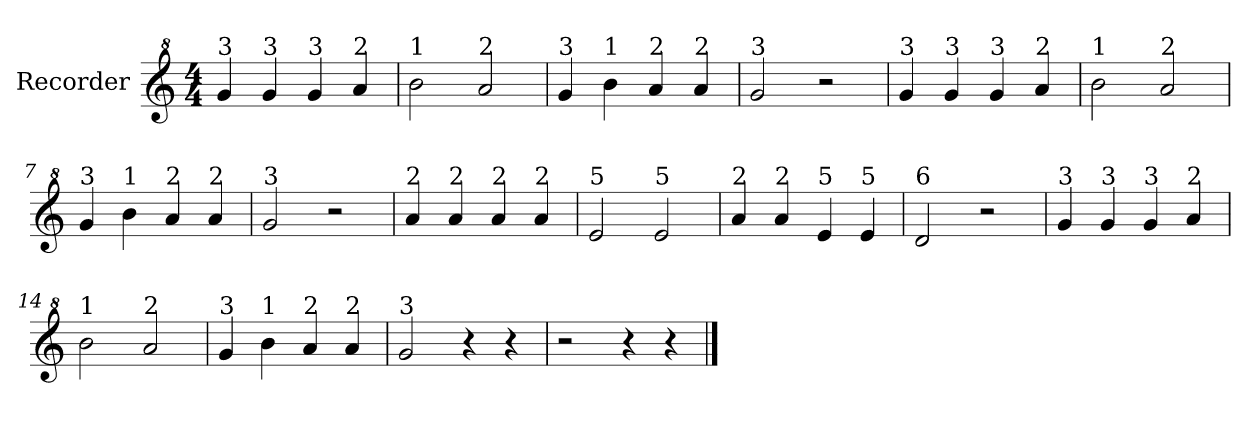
**kern
*part1
*staff1
*I"Recorder
*I'Rec.
*stria5
*clefG^2
*k[]
*M4/4
*MM80
=1
!LO:TX:a:t=3
4gg
!LO:TX:a:t=3
4gg
!LO:TX:a:t=3
4gg
!LO:TX:a:t=2
4aa
=2
!LO:TX:a:t=1
2bb
!LO:TX:a:t=2
2aa
=3
!LO:TX:a:t=3
4gg
!LO:TX:a:t=1
4bb
!LO:TX:a:t=2
4aa
!LO:TX:a:t=2
4aa
=4
!LO:TX:a:t=3
2gg
2r
=5
!LO:TX:a:t=3
4gg
!LO:TX:a:t=3
4gg
!LO:TX:a:t=3
4gg
!LO:TX:a:t=2
4aa
=6
!LO:TX:a:t=1
2bb
!LO:TX:a:t=2
2aa
=7
!LO:TX:a:t=3
4gg
!LO:TX:a:t=1
4bb
!LO:TX:a:t=2
4aa
!LO:TX:a:t=2
4aa
=8
!LO:TX:a:t=3
2gg
2r
=9
!LO:TX:a:t=2
4aa
!LO:TX:a:t=2
4aa
!LO:TX:a:t=2
4aa
!LO:TX:a:t=2
4aa
=10
!LO:TX:a:t=5
2ee
!LO:TX:a:t=5
2ee
=11
!LO:TX:a:t=2
4aa
!LO:TX:a:t=2
4aa
!LO:TX:a:t=5
4ee
!LO:TX:a:t=5
4ee
=12
!LO:TX:a:t=6
2dd
2r
=13
!LO:TX:a:t=3
4gg
!LO:TX:a:t=3
4gg
!LO:TX:a:t=3
4gg
!LO:TX:a:t=2
4aa
=14
!LO:TX:a:t=1
2bb
!LO:TX:a:t=2
2aa
=15
!LO:TX:a:t=3
4gg
!LO:TX:a:t=1
4bb
!LO:TX:a:t=2
4aa
!LO:TX:a:t=2
4aa
=16
!LO:TX:a:t=3
2gg
4r
4r
=17
2r
4r
4r
==
*-
